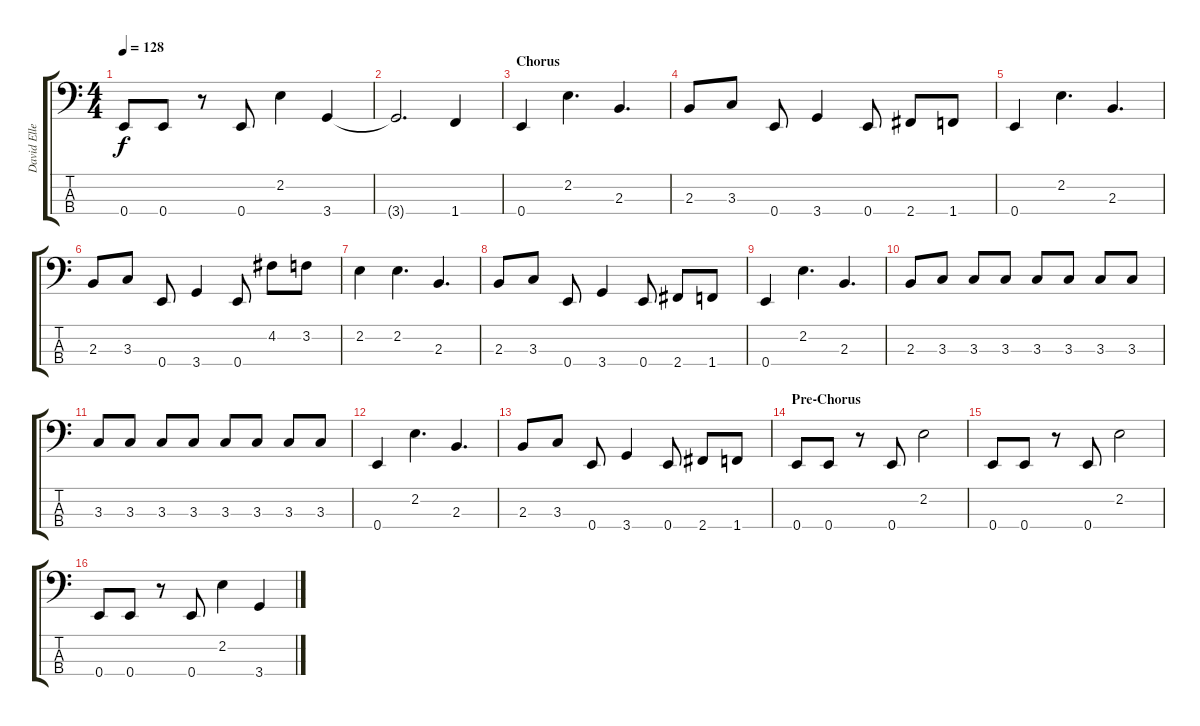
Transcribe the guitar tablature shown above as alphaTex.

\track ("David Ellefson" "David Elle") {instrument electricbasspick}
\staff {score tabs}
\tuning (G2 D2 A1 E1) {hide}
\ts (4 4)
\tempo 128
\clef f4
\ks c
0.4.8{dy f} 0.4.8 r.8 0.4.8 2.2.4 3.4.4 |
3.4{t}.2{d} 1.4.4 |
\section ("" "Chorus")
0.4.4 2.2.4{d} 2.3.4{d} |
2.3.8 3.3.8 0.4.8 3.4.4 0.4.8 2.4.8 1.4.8 |
0.4.4 2.2.4{d} 2.3.4{d} |
2.3.8 3.3.8 0.4.8 3.4.4 0.4.8 4.2.8 3.2.8 |
2.2.4 2.2.4{d} 2.3.4{d} |
2.3.8 3.3.8 0.4.8 3.4.4 0.4.8 2.4.8 1.4.8 |
0.4.4 2.2.4{d} 2.3.4{d} |
2.3.8 3.3.8 3.3.8 3.3.8 3.3.8 3.3.8 3.3.8 3.3.8 |
3.3.8 3.3.8 3.3.8 3.3.8 3.3.8 3.3.8 3.3.8 3.3.8 |
0.4.4 2.2.4{d} 2.3.4{d} |
2.3.8 3.3.8 0.4.8 3.4.4 0.4.8 2.4.8 1.4.8 |
\section ("" "Pre-Chorus")
0.4.8 0.4.8 r.8 0.4.8 2.2.2 |
0.4.8 0.4.8 r.8 0.4.8 2.2.2 |
0.4.8 0.4.8 r.8 0.4.8 2.2.4 3.4.4
